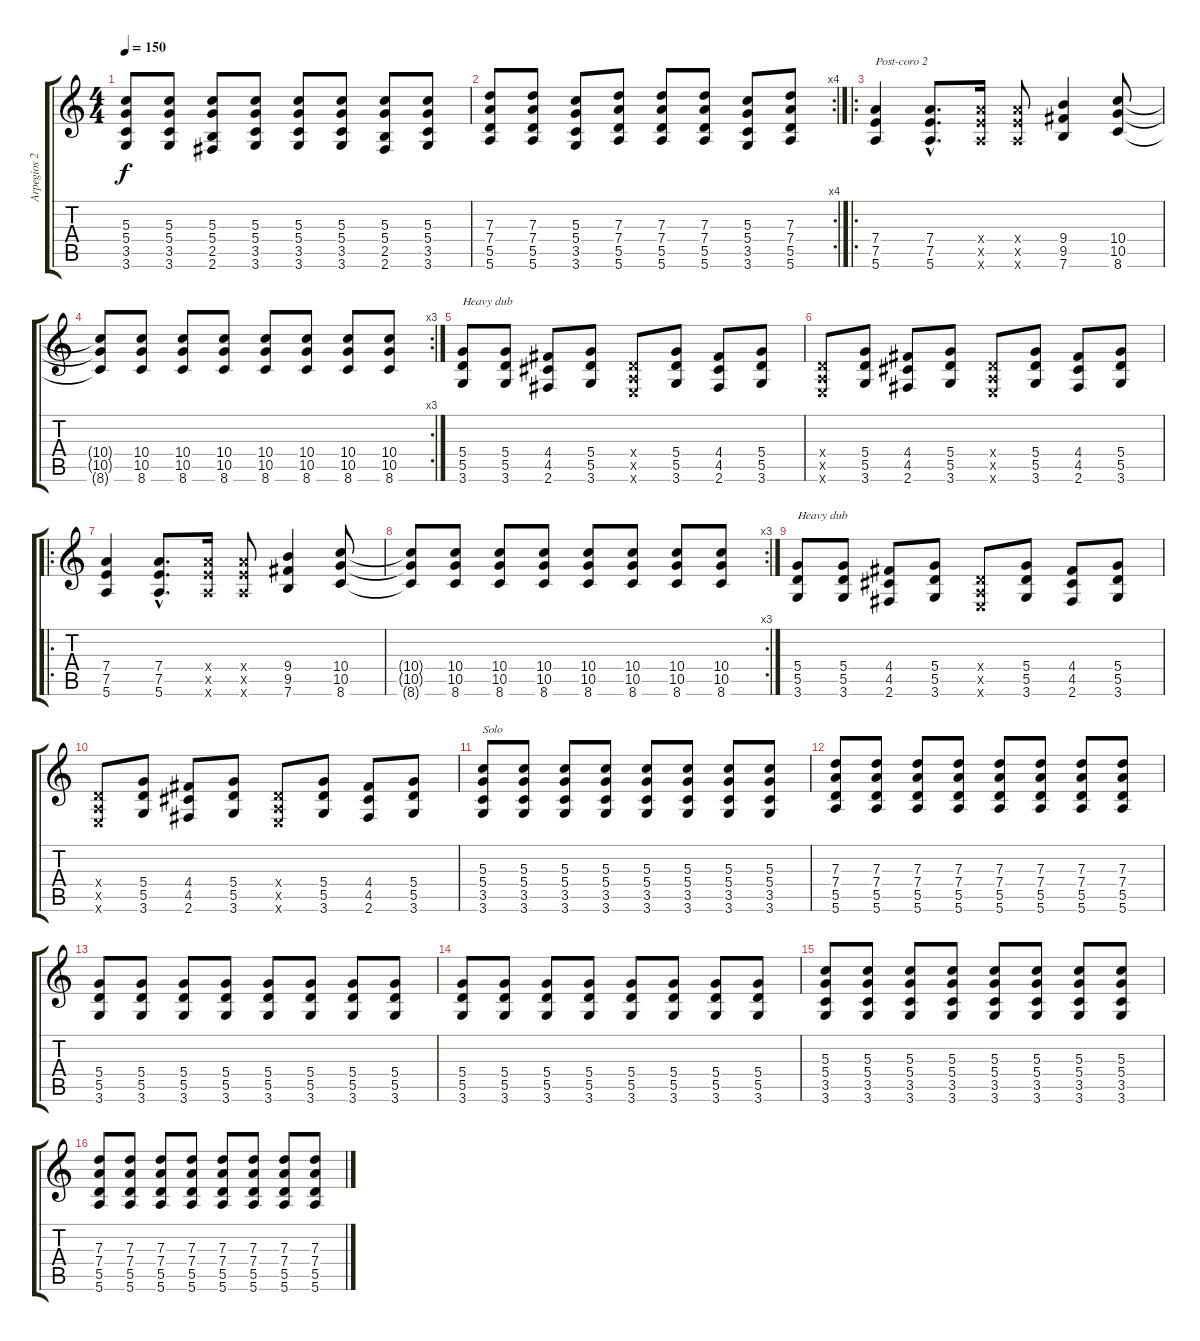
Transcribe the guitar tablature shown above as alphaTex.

\track ("Arpegios 2/Distorción (Cristian Aldana)" "Arpegios 2") {instrument distortionguitar}
\staff {score tabs}
\tuning (E4 B3 G3 D3 A2 E2) {hide}
\ts (4 4)
\tempo 150
\clef g2
\ks c
(5.3 5.4 3.5 3.6).8{dy f} (5.3 5.4 3.5 3.6).8 (5.3 5.4 2.5 2.6).8 (5.3 5.4 3.5 3.6).8 (5.3 5.4 3.5 3.6).8 (5.3 5.4 3.5 3.6).8 (5.3 5.4 2.5 2.6).8 (5.3 5.4 3.5 3.6).8 |
\rc 4
(7.3 7.4 5.5 5.6).8 (7.3 7.4 5.5 5.6).8 (5.3 5.4 3.5 3.6).8 (7.3 7.4 5.5 5.6).8 (7.3 7.4 5.5 5.6).8 (7.3 7.4 5.5 5.6).8 (5.3 5.4 3.5 3.6).8 (7.3 7.4 5.5 5.6).8 |
\ro
(7.4 7.5 5.6).4{txt "Post-coro 2"} (7.4{hac} 7.5{hac} 5.6{hac}).8{d} (7.4{x} 7.5{x} 5.6{x}).16 (7.4{x} 7.5{x} 5.6{x}).8 (9.4 9.5 7.6).4 (10.4 10.5 8.6).8 |
\rc 3
(10.4{t} 10.5{t} 8.6{t}).8 (10.4 10.5 8.6).8 (10.4 10.5 8.6).8 (10.4 10.5 8.6).8 (10.4 10.5 8.6).8 (10.4 10.5 8.6).8 (10.4 10.5 8.6).8 (10.4 10.5 8.6).8 |
(5.4 5.5 3.6).8{txt "Heavy dub"} (5.4 5.5 3.6).8 (4.4 4.5 2.6).8 (5.4 5.5 3.6).8 (0.4{x} 0.5{x} 0.6{x}).8 (5.4 5.5 3.6).8 (4.4 4.5 2.6).8 (5.4 5.5 3.6).8 |
(0.4{x} 0.5{x} 0.6{x}).8 (5.4 5.5 3.6).8 (4.4 4.5 2.6).8 (5.4 5.5 3.6).8 (0.4{x} 0.5{x} 0.6{x}).8 (5.4 5.5 3.6).8 (4.4 4.5 2.6).8 (5.4 5.5 3.6).8 |
\ro
(7.4 7.5 5.6).4 (7.4{hac} 7.5{hac} 5.6{hac}).8{d} (7.4{x} 7.5{x} 5.6{x}).16 (7.4{x} 7.5{x} 5.6{x}).8 (9.4 9.5 7.6).4 (10.4 10.5 8.6).8 |
\rc 3
(10.4{t} 10.5{t} 8.6{t}).8 (10.4 10.5 8.6).8 (10.4 10.5 8.6).8 (10.4 10.5 8.6).8 (10.4 10.5 8.6).8 (10.4 10.5 8.6).8 (10.4 10.5 8.6).8 (10.4 10.5 8.6).8 |
(5.4 5.5 3.6).8{txt "Heavy dub"} (5.4 5.5 3.6).8 (4.4 4.5 2.6).8 (5.4 5.5 3.6).8 (0.4{x} 0.5{x} 0.6{x}).8 (5.4 5.5 3.6).8 (4.4 4.5 2.6).8 (5.4 5.5 3.6).8 |
(0.4{x} 0.5{x} 0.6{x}).8 (5.4 5.5 3.6).8 (4.4 4.5 2.6).8 (5.4 5.5 3.6).8 (0.4{x} 0.5{x} 0.6{x}).8 (5.4 5.5 3.6).8 (4.4 4.5 2.6).8 (5.4 5.5 3.6).8 |
(5.3 5.4 3.5 3.6).8{txt "Solo"} (5.3 5.4 3.5 3.6).8 (5.3 5.4 3.5 3.6).8 (5.3 5.4 3.5 3.6).8 (5.3 5.4 3.5 3.6).8 (5.3 5.4 3.5 3.6).8 (5.3 5.4 3.5 3.6).8 (5.3 5.4 3.5 3.6).8 |
(7.3 7.4 5.5 5.6).8 (7.3 7.4 5.5 5.6).8 (7.3 7.4 5.5 5.6).8 (7.3 7.4 5.5 5.6).8 (7.3 7.4 5.5 5.6).8 (7.3 7.4 5.5 5.6).8 (7.3 7.4 5.5 5.6).8 (7.3 7.4 5.5 5.6).8 |
(5.4 5.5 3.6).8 (5.4 5.5 3.6).8 (5.4 5.5 3.6).8 (5.4 5.5 3.6).8 (5.4 5.5 3.6).8 (5.4 5.5 3.6).8 (5.4 5.5 3.6).8 (5.4 5.5 3.6).8 |
(5.4 5.5 3.6).8 (5.4 5.5 3.6).8 (5.4 5.5 3.6).8 (5.4 5.5 3.6).8 (5.4 5.5 3.6).8 (5.4 5.5 3.6).8 (5.4 5.5 3.6).8 (5.4 5.5 3.6).8 |
(5.3 5.4 3.5 3.6).8 (5.3 5.4 3.5 3.6).8 (5.3 5.4 3.5 3.6).8 (5.3 5.4 3.5 3.6).8 (5.3 5.4 3.5 3.6).8 (5.3 5.4 3.5 3.6).8 (5.3 5.4 3.5 3.6).8 (5.3 5.4 3.5 3.6).8 |
(7.3 7.4 5.5 5.6).8 (7.3 7.4 5.5 5.6).8 (7.3 7.4 5.5 5.6).8 (7.3 7.4 5.5 5.6).8 (7.3 7.4 5.5 5.6).8 (7.3 7.4 5.5 5.6).8 (7.3 7.4 5.5 5.6).8 (7.3 7.4 5.5 5.6).8
